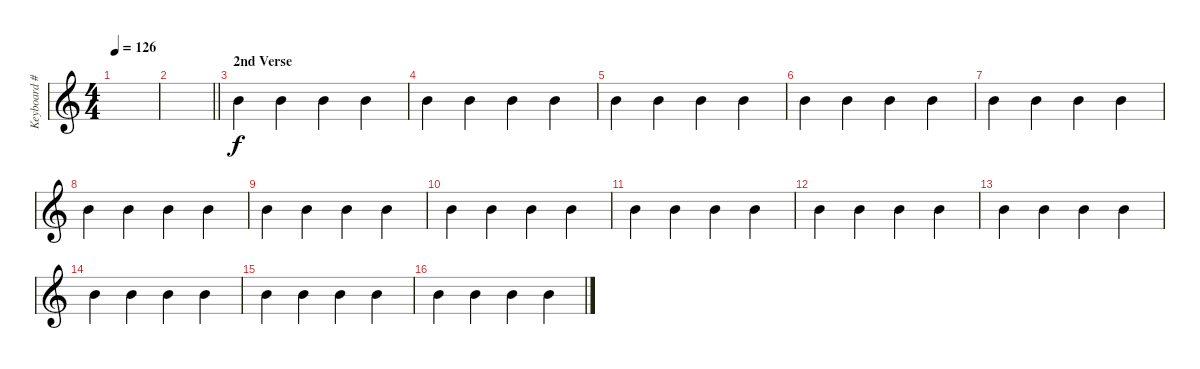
\track ("Keyboard #1" "Keyboard #") {instrument electricgrandpiano}
\staff {score}
\tuning (E4 B3 G3 D3 A2 E2 B1) {hide}
\ts (4 4)
\tempo 126
\clef g2
\ks c
|
\barLineRight lightlight
|
\section ("" "2nd Verse")
7.1.4 7.1.4 7.1.4 7.1.4 |
7.1.4 7.1.4 7.1.4 7.1.4 |
7.1.4 7.1.4 7.1.4 7.1.4 |
7.1.4 7.1.4 7.1.4 7.1.4 |
7.1.4 7.1.4 7.1.4 7.1.4 |
7.1.4 7.1.4 7.1.4 7.1.4 |
7.1.4 7.1.4 7.1.4 7.1.4 |
7.1.4 7.1.4 7.1.4 7.1.4 |
7.1.4 7.1.4 7.1.4 7.1.4 |
7.1.4 7.1.4 7.1.4 7.1.4 |
7.1.4 7.1.4 7.1.4 7.1.4 |
7.1.4 7.1.4 7.1.4 7.1.4 |
7.1.4 7.1.4 7.1.4 7.1.4 |
7.1.4 7.1.4 7.1.4 7.1.4
